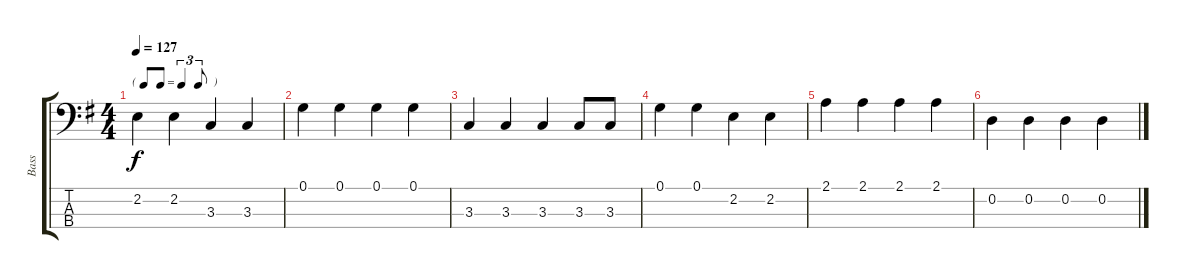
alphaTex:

\track ("Bass" "Bass") {instrument electricbassfinger}
\staff {score tabs}
\tuning (G2 D2 A1 E1) {hide}
\ts (4 4)
\tf triplet8th
\tempo 127
\clef f4
\ks g
2.2.4{dy f} 2.2.4 3.3.4 3.3.4 |
0.1.4 0.1.4 0.1.4 0.1.4 |
3.3.4 3.3.4 3.3.4 3.3.8 3.3.8 |
0.1.4 0.1.4 2.2.4 2.2.4 |
2.1.4 2.1.4 2.1.4 2.1.4 |
0.2.4 0.2.4 0.2.4 0.2.4
